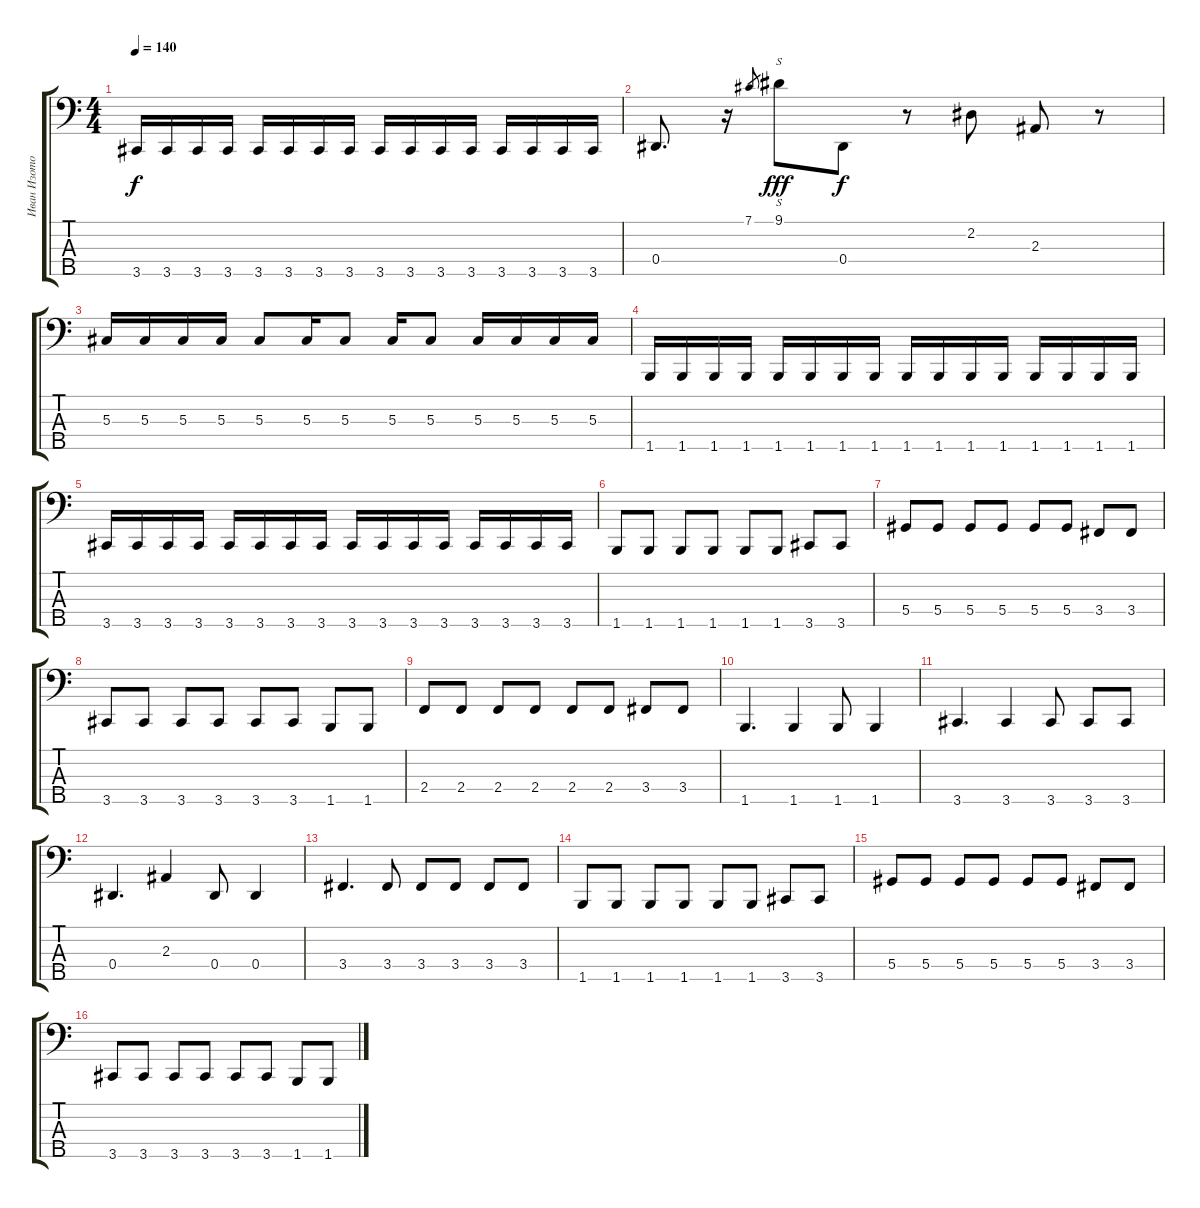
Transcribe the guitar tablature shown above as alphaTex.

\track ("Иван Изотов" "Иван Изото") {instrument electricbasspick}
\staff {score tabs}
\tuning (Gb2 Db2 Ab1 Eb1 Bb0) {hide}
\ts (4 4)
\tempo 140
\clef f4
\ks c
3.5.16{dy f} 3.5.16 3.5.16 3.5.16 3.5.16 3.5.16 3.5.16 3.5.16 3.5.16 3.5.16 3.5.16 3.5.16 3.5.16 3.5.16 3.5.16 3.5.16 |
0.4.8{d} r.16{volume 16 instrument slapbass2} 7.1.8{gr} 9.1.8{s dy fff} 0.4.8{dy f volume 15 instrument electricbasspick} r.8 2.2.8 2.3.8 r.8 |
5.3.16 5.3.16 5.3.16 5.3.16 5.3.8 5.3.16 5.3.8 5.3.16 5.3.8 5.3.16 5.3.16 5.3.16 5.3.16 |
1.5.16 1.5.16 1.5.16 1.5.16 1.5.16 1.5.16 1.5.16 1.5.16 1.5.16 1.5.16 1.5.16 1.5.16 1.5.16 1.5.16 1.5.16 1.5.16 |
3.5.16 3.5.16 3.5.16 3.5.16 3.5.16 3.5.16 3.5.16 3.5.16 3.5.16 3.5.16 3.5.16 3.5.16 3.5.16 3.5.16 3.5.16 3.5.16 |
1.5.8 1.5.8 1.5.8 1.5.8 1.5.8 1.5.8 3.5.8 3.5.8 |
5.4.8 5.4.8 5.4.8 5.4.8 5.4.8 5.4.8 3.4.8 3.4.8 |
3.5.8 3.5.8 3.5.8 3.5.8 3.5.8 3.5.8 1.5.8 1.5.8 |
2.4.8 2.4.8 2.4.8 2.4.8 2.4.8 2.4.8 3.4.8 3.4.8 |
1.5.4{d} 1.5.4 1.5.8 1.5.4 |
3.5.4{d} 3.5.4 3.5.8 3.5.8 3.5.8 |
0.4.4{d} 2.3.4 0.4.8 0.4.4 |
3.4.4{d} 3.4.8 3.4.8 3.4.8 3.4.8 3.4.8 |
1.5.8 1.5.8 1.5.8 1.5.8 1.5.8 1.5.8 3.5.8 3.5.8 |
5.4.8 5.4.8 5.4.8 5.4.8 5.4.8 5.4.8 3.4.8 3.4.8 |
3.5.8 3.5.8 3.5.8 3.5.8 3.5.8 3.5.8 1.5.8 1.5.8
